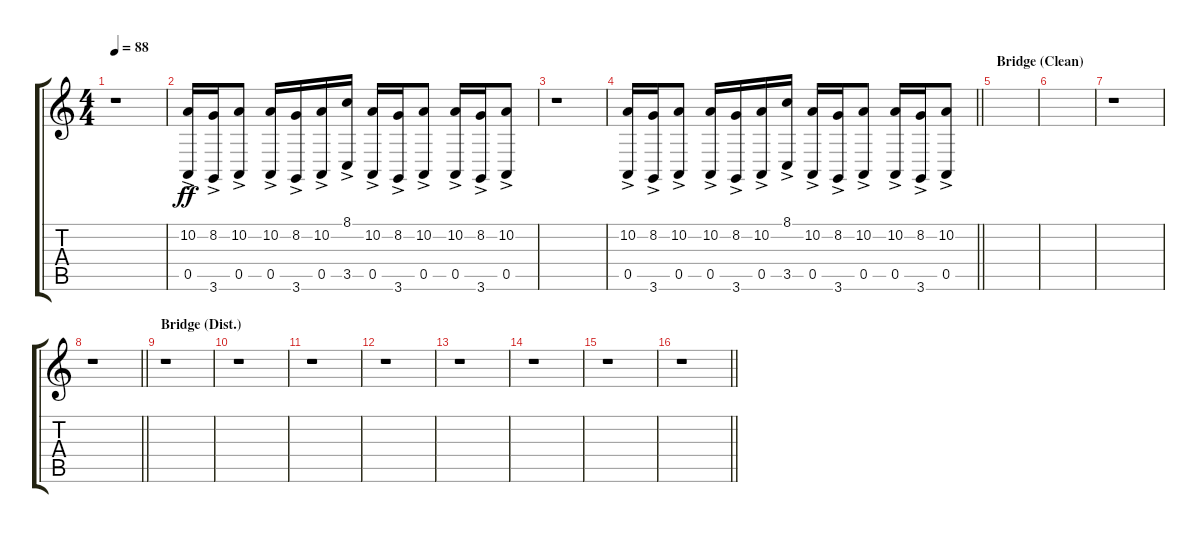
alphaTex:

\track ("                           Voices 2" "          ") {instrument pad2warm}
\staff {score tabs}
\tuning (E4 B3 G3 D3 A2 E2) {hide}
\ts (4 4)
\tempo 88
\clef g2
\ks c
r.1{dy ff} |
(10.2{ac} 0.5).16 (8.2{ac} 3.6).16 (10.2{ac} 0.5).8 (10.2{ac} 0.5).16 (8.2{ac} 3.6).16 (10.2{ac} 0.5).16 (8.1{ac} 3.5).16 (10.2{ac} 0.5).16 (8.2{ac} 3.6).16 (10.2{ac} 0.5).8 (10.2{ac} 0.5).16 (8.2{ac} 3.6).16 (10.2{ac} 0.5).8 |
r.1 |
\barLineRight lightlight
(10.2{ac} 0.5).16 (8.2{ac} 3.6).16 (10.2{ac} 0.5).8 (10.2{ac} 0.5).16 (8.2{ac} 3.6).16 (10.2{ac} 0.5).16 (8.1{ac} 3.5).16 (10.2{ac} 0.5).16 (8.2{ac} 3.6).16 (10.2{ac} 0.5).8 (10.2{ac} 0.5).16 (8.2{ac} 3.6).16 (10.2{ac} 0.5).8 |
\section ("" "Bridge (Clean)")
|
|
r.1 |
\barLineRight lightlight
r.1 |
\section ("" "Bridge (Dist.)")
r.1 |
r.1 |
r.1 |
r.1 |
r.1 |
r.1 |
r.1 |
\barLineRight lightlight
r.1
